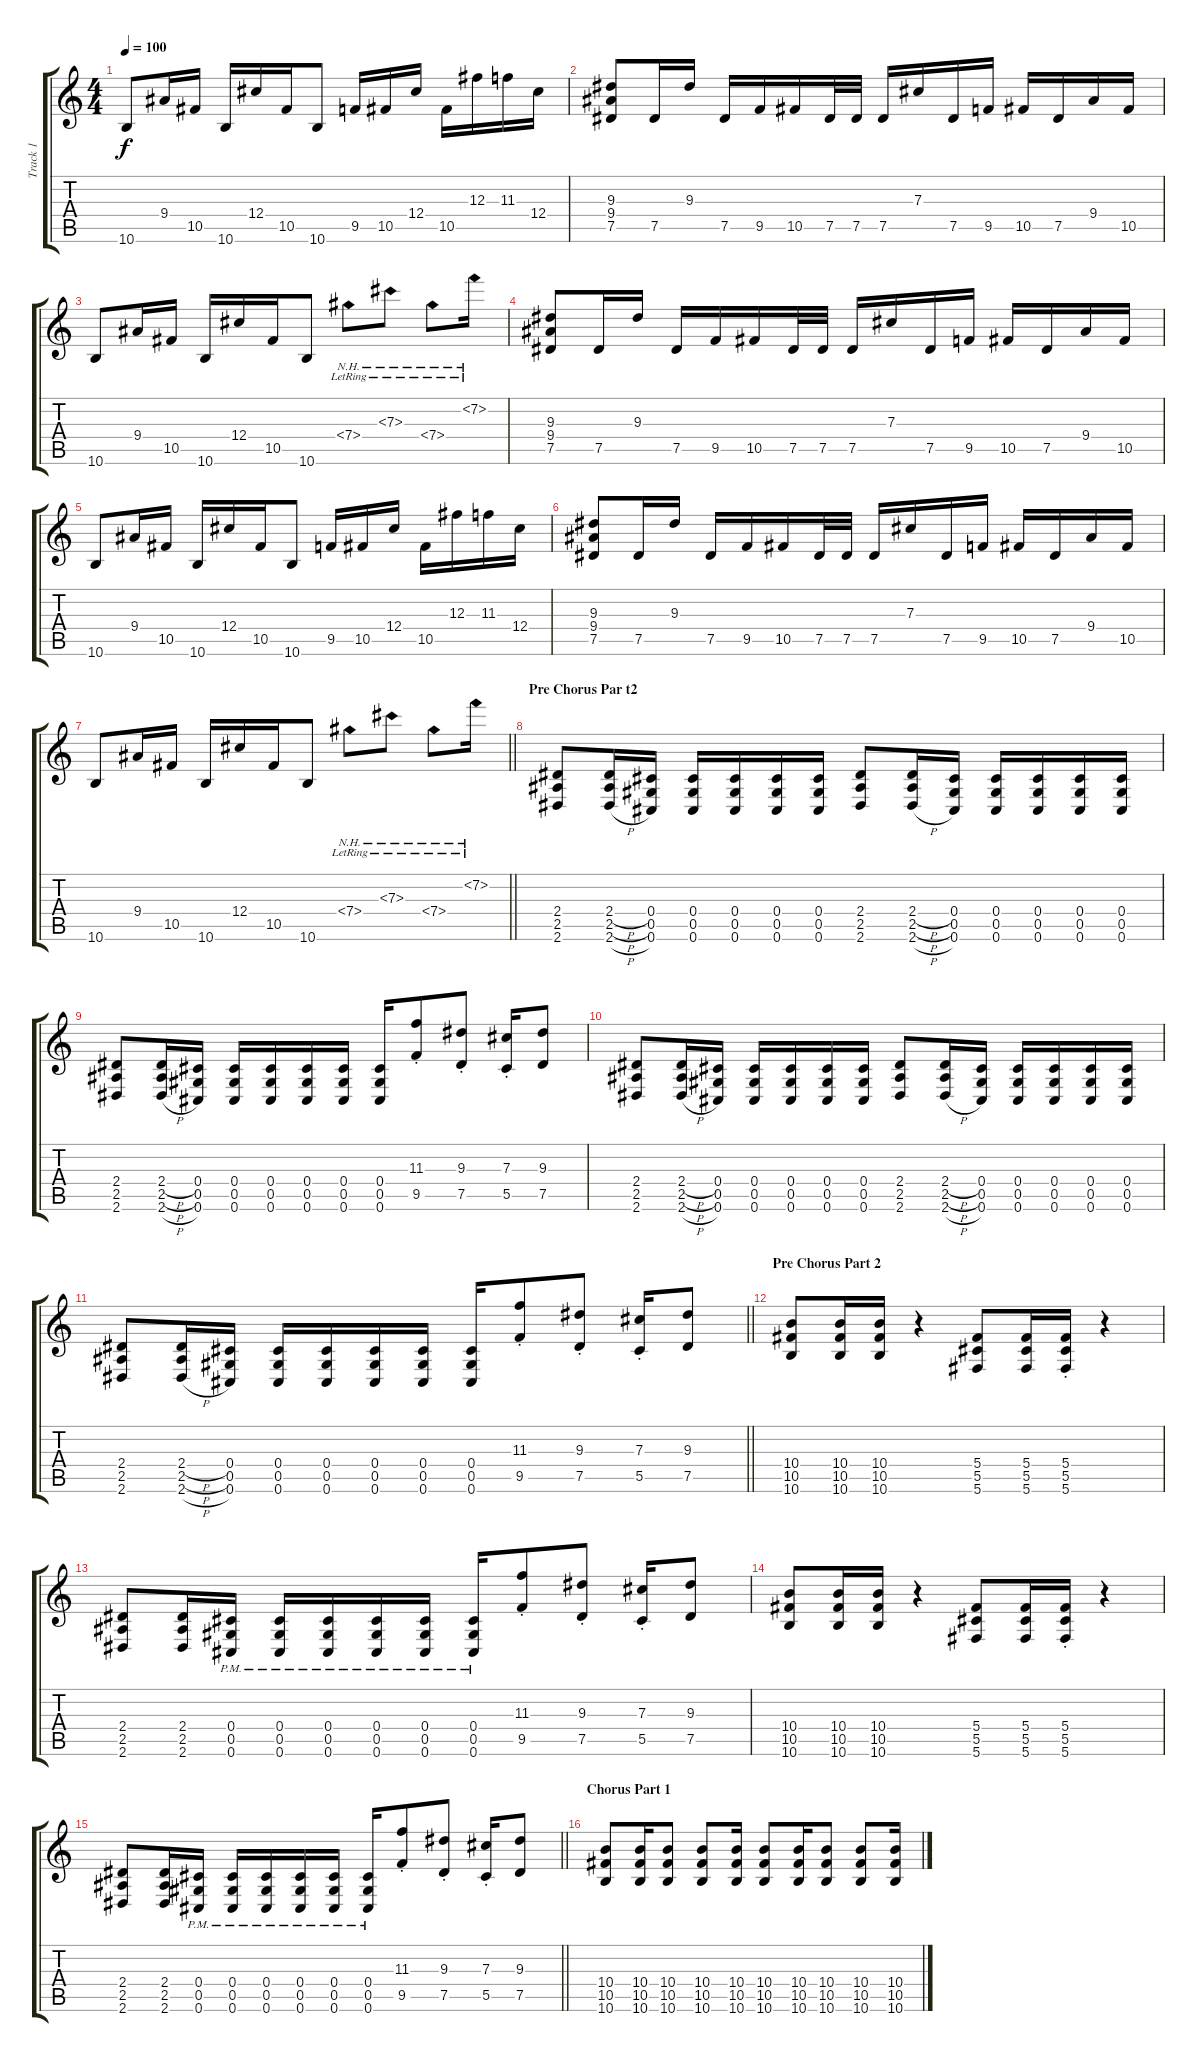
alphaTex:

\track ("Track 1" "Track 1") {instrument overdrivenguitar}
\staff {score tabs}
\tuning (Eb4 Bb3 Gb3 Db3 Ab2 Db2) {hide}
\ts (4 4)
\tempo 100
\clef g2
\ks c
10.6.8{dy f} 9.4.16 10.5.16 10.6.16 12.4.16 10.5.16 10.6.8 9.5.16 10.5.16 12.4.16 10.5.16 12.3.16 11.3.16 12.4.16 |
(9.3 9.4 7.5).8 7.5.16 9.3.16 7.5.16 9.5.16 10.5.16 7.5.32 7.5.32 7.5.16 7.3.16 7.5.16 9.5.16 10.5.16 7.5.16 9.4.16 10.5.16 |
10.6.8 9.4.16 10.5.16 10.6.16 12.4.16 10.5.16 10.6.8 7.4{nh lr}.8 7.3{nh lr}.8 7.4{nh lr}.8 7.2{nh lr}.16 |
(9.3 9.4 7.5).8 7.5.16 9.3.16 7.5.16 9.5.16 10.5.16 7.5.32 7.5.32 7.5.16 7.3.16 7.5.16 9.5.16 10.5.16 7.5.16 9.4.16 10.5.16 |
10.6.8 9.4.16 10.5.16 10.6.16 12.4.16 10.5.16 10.6.8 9.5.16 10.5.16 12.4.16 10.5.16 12.3.16 11.3.16 12.4.16 |
(9.3 9.4 7.5).8 7.5.16 9.3.16 7.5.16 9.5.16 10.5.16 7.5.32 7.5.32 7.5.16 7.3.16 7.5.16 9.5.16 10.5.16 7.5.16 9.4.16 10.5.16 |
\barLineRight lightlight
10.6.8 9.4.16 10.5.16 10.6.16 12.4.16 10.5.16 10.6.8 7.4{nh lr}.8 7.3{nh lr}.8 7.4{nh lr}.8 7.2{nh lr}.16 |
\section ("" "Pre Chorus Par t2")
(2.4 2.5 2.6).8 (2.4{h} 2.5{h} 2.6{h}).16 (0.4 0.5 0.6).16 (0.4 0.5 0.6).16 (0.4 0.5 0.6).16 (0.4 0.5 0.6).16 (0.4 0.5 0.6).16 (2.4 2.5 2.6).8 (2.4{h} 2.5{h} 2.6{h}).16 (0.4 0.5 0.6).16 (0.4 0.5 0.6).16 (0.4 0.5 0.6).16 (0.4 0.5 0.6).16 (0.4 0.5 0.6).16 |
(2.4 2.5 2.6).8 (2.4{h} 2.5{h} 2.6{h}).16 (0.4 0.5 0.6).16 (0.4 0.5 0.6).16 (0.4 0.5 0.6).16 (0.4 0.5 0.6).16 (0.4 0.5 0.6).16 (0.4 0.5 0.6).16 (11.3{st} 9.5{st}).8 (9.3{st} 7.5).8 (7.3{st} 5.5{st}).16 (9.3 7.5).8 |
(2.4 2.5 2.6).8 (2.4{h} 2.5{h} 2.6{h}).16 (0.4 0.5 0.6).16 (0.4 0.5 0.6).16 (0.4 0.5 0.6).16 (0.4 0.5 0.6).16 (0.4 0.5 0.6).16 (2.4 2.5 2.6).8 (2.4{h} 2.5{h} 2.6{h}).16 (0.4 0.5 0.6).16 (0.4 0.5 0.6).16 (0.4 0.5 0.6).16 (0.4 0.5 0.6).16 (0.4 0.5 0.6).16 |
\barLineRight lightlight
(2.4 2.5 2.6).8 (2.4{h} 2.5{h} 2.6{h}).16 (0.4 0.5 0.6).16 (0.4 0.5 0.6).16 (0.4 0.5 0.6).16 (0.4 0.5 0.6).16 (0.4 0.5 0.6).16 (0.4 0.5 0.6).16 (11.3{st} 9.5{st}).8 (9.3{st} 7.5).8 (7.3{st} 5.5{st}).16 (9.3 7.5).8 |
\section ("" "Pre Chorus Part 2")
(10.4 10.5 10.6).8 (10.4 10.5 10.6).16 (10.4 10.5 10.6).16 r.4 (5.4 5.5 5.6).8 (5.4 5.5 5.6).16 (5.4{st} 5.5{st} 5.6{st}).16 r.4 |
(2.4 2.5 2.6).8 (2.4 2.5 2.6).16 (0.4{pm} 0.5{pm} 0.6{pm}).16 (0.4{pm} 0.5{pm} 0.6{pm}).16 (0.4{pm} 0.5{pm} 0.6{pm}).16 (0.4{pm} 0.5{pm} 0.6{pm}).16 (0.4{pm} 0.5{pm} 0.6{pm}).16 (0.4{pm} 0.5{pm} 0.6{pm}).16 (11.3{st} 9.5{st}).8 (9.3{st} 7.5).8 (7.3{st} 5.5{st}).16 (9.3 7.5).8 |
(10.4 10.5 10.6).8 (10.4 10.5 10.6).16 (10.4 10.5 10.6).16 r.4 (5.4 5.5 5.6).8 (5.4 5.5 5.6).16 (5.4{st} 5.5{st} 5.6{st}).16 r.4 |
\barLineRight lightlight
(2.4 2.5 2.6).8 (2.4 2.5 2.6).16 (0.4{pm} 0.5{pm} 0.6{pm}).16 (0.4{pm} 0.5{pm} 0.6{pm}).16 (0.4{pm} 0.5{pm} 0.6{pm}).16 (0.4{pm} 0.5{pm} 0.6{pm}).16 (0.4{pm} 0.5{pm} 0.6{pm}).16 (0.4{pm} 0.5{pm} 0.6{pm}).16 (11.3{st} 9.5{st}).8 (9.3{st} 7.5).8 (7.3{st} 5.5{st}).16 (9.3 7.5).8 |
\section ("" "Chorus Part 1")
(10.4 10.5 10.6).8 (10.4 10.5 10.6).16 (10.4 10.5 10.6).8 (10.4 10.5 10.6).8 (10.4 10.5 10.6).16 (10.4 10.5 10.6).8 (10.4 10.5 10.6).16 (10.4 10.5 10.6).8 (10.4 10.5 10.6).8 (10.4 10.5 10.6).16
